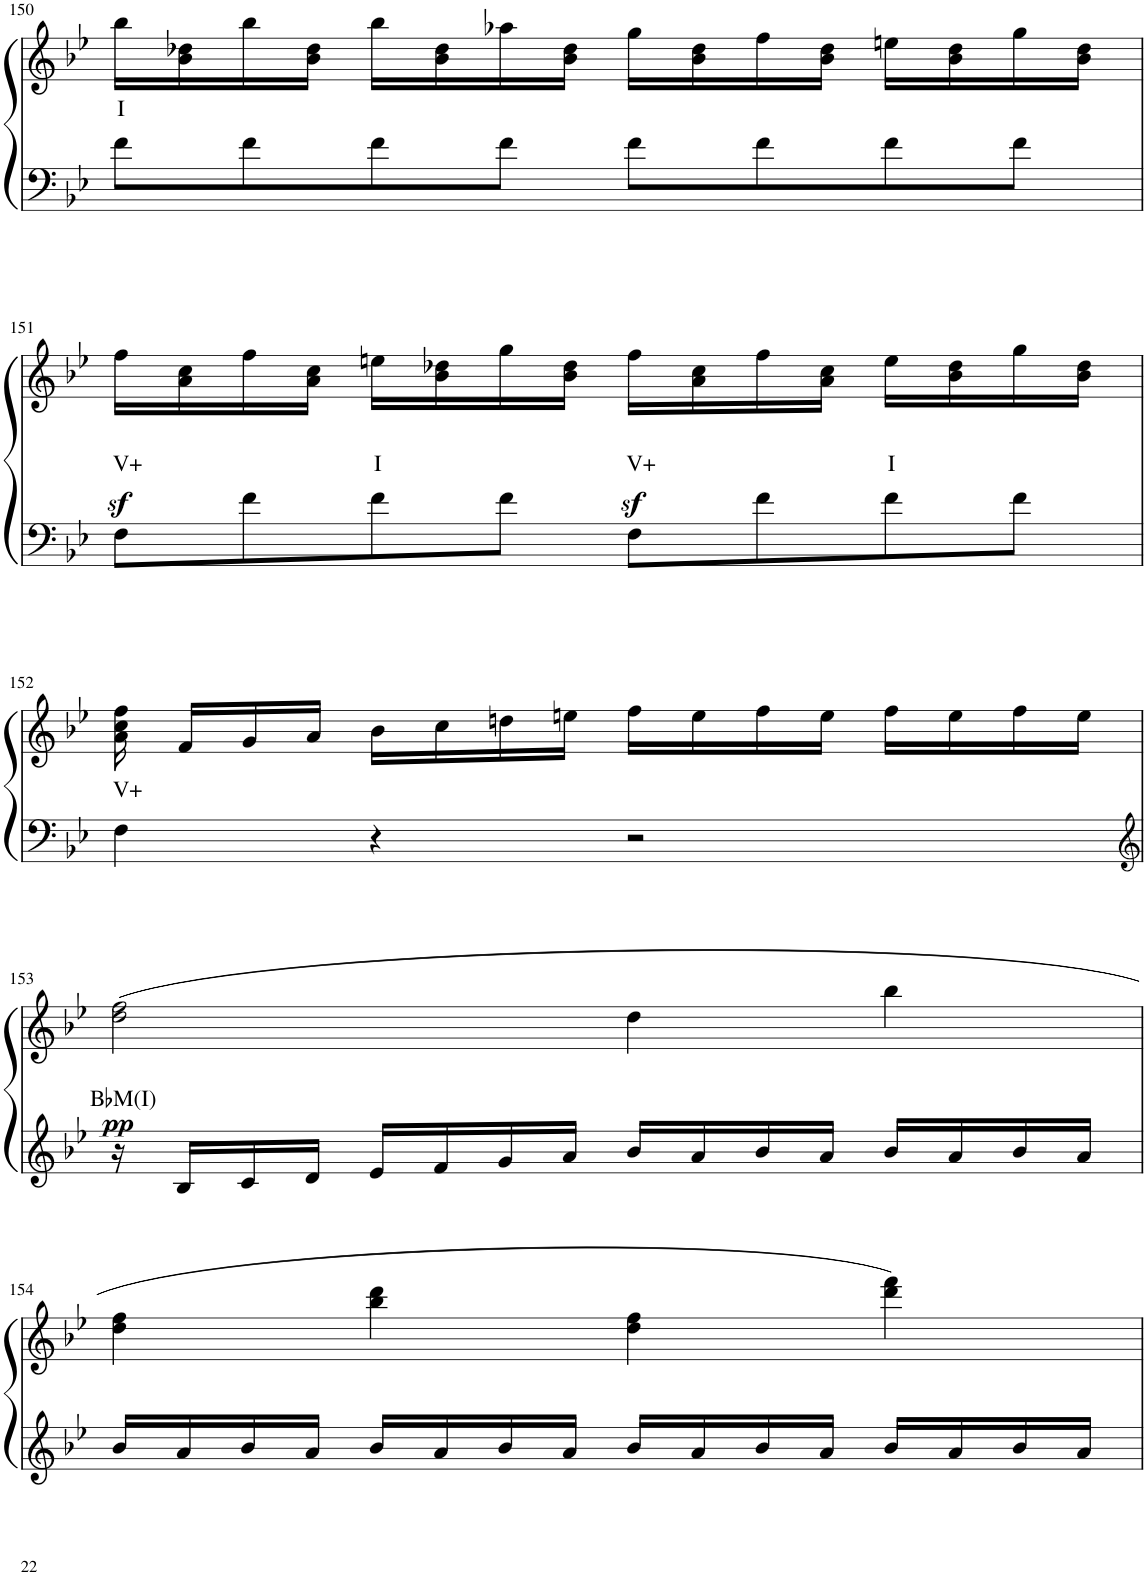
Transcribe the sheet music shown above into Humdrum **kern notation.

**kern	**kern	**text	**dynam
*part1	*part1	*part1	*part1
*staff2	*staff1	*staff1	*staff1/2
*I"Piano	*	*	*
*I'Pno	*	*	*
!!LO:PB:g=z
*clefF4	*clefG2	*	*
*k[b-e-]	*k[b-e-]	*	*
*M4/4	*M4/4	*	*
*met(c)	*met(c)	*	*
=150	=150	=150	=150
!	!	!LO:LY:b	!
8f\L	16bb-\LL	I	.
.	16b-\ 16dd-X\	.	.
8f\	16bb-\	.	.
.	16b-\ 16dd-\JJ	.	.
8f\	16bb-\LL	.	.
.	16b-\ 16dd-\	.	.
8f\J	16aa-X\	.	.
.	16b-\ 16dd-\JJ	.	.
8f\L	16gg\LL	.	.
.	16b-\ 16dd-\	.	.
8f\	16ff\	.	.
.	16b-\ 16dd-\JJ	.	.
8f\	16een\LL	.	.
.	16b-\ 16dd-\	.	.
8f\J	16gg\	.	.
.	16b-\ 16dd-\JJ	.	.
!!LO:LB:g=z
=151	=151	=151	=151
!	!	!LO:LY:b	!
8F\L	16ffz<\LL	V+	.
.	16a\ 16cc\	.	.
8f\	16ff\	.	.
.	16a\ 16cc\JJ	.	.
!	!	!LO:LY:b	!
8f\	16een\LL	I	.
.	16b-\ 16dd-X\	.	.
8f\J	16gg\	.	.
.	16b-\ 16dd-\JJ	.	.
!	!	!LO:LY:b	!
8F\L	16ffz<\LL	V+	.
.	16a\ 16cc\	.	.
8f\	16ff\	.	.
.	16a\ 16cc\JJ	.	.
!	!	!LO:LY:b	!
8f\	16ee\LL	I	.
.	16b-\ 16dd-\	.	.
8f\J	16gg\	.	.
.	16b-\ 16dd-\JJ	.	.
!!LO:LB:g=z
=152	=152	=152	=152
!	!	!LO:LY:b	!
4F\	16a\ 16cc\ 16ff\	V+	.
.	16f/LL	.	.
.	16g/	.	.
.	16a/JJ	.	.
4r	16b-\LL	.	.
.	16cc\	.	.
.	16ddn\	.	.
.	16een\JJ	.	.
2r	16ff\LL	.	.
.	16ee\	.	.
.	16ff\	.	.
.	16ee\JJ	.	.
.	16ff\LL	.	.
.	16ee\	.	.
.	16ff\	.	.
.	16ee\JJ	.	.
!!LO:LB:g=z
=153	=153	=153	=153
*clefG2	*	*	*
!	!	!LO:LY:b	!LO:DY:b
16r	(2dd\ 2ff\	B♭M(I)	pp
16B-/LL	.	.	.
16c/	.	.	.
16d/JJ	.	.	.
16e-/LL	.	.	.
16f/	.	.	.
16g/	.	.	.
16a/JJ	.	.	.
16b-/LL	4dd\	.	.
16a/	.	.	.
16b-/	.	.	.
16a/JJ	.	.	.
16b-/LL	4bb-\	.	.
16a/	.	.	.
16b-/	.	.	.
16a/JJ	.	.	.
!!LO:LB:g=z
=154	=154	=154	=154
16b-/LL	4dd\ 4ff\	.	.
16a/	.	.	.
16b-/	.	.	.
16a/JJ	.	.	.
16b-/LL	4bb-\ 4ddd\	.	.
16a/	.	.	.
16b-/	.	.	.
16a/JJ	.	.	.
16b-/LL	4dd\ 4ff\	.	.
16a/	.	.	.
16b-/	.	.	.
16a/JJ	.	.	.
16b-/LL	4ddd\ 4fff\)	.	.
16a/	.	.	.
16b-/	.	.	.
16a/JJ	.	.	.
=	=	=	=
*-	*-	*-	*-
